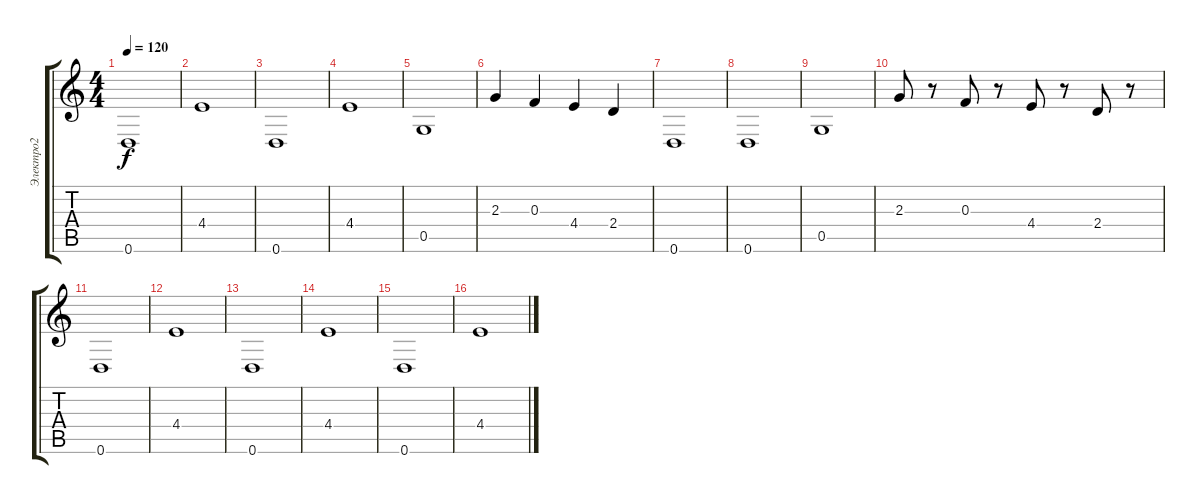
\track ("Электро2" "Электро2") {instrument electricguitarjazz}
\staff {score tabs}
\tuning (D4 A3 F3 C3 G2 D2) {hide}
\ts (4 4)
\tempo 120
\clef g2
\ks c
0.6.1{dy f instrument electricguitarjazz} |
4.4.1 |
0.6.1 |
4.4.1 |
0.5.1 |
2.3.4 0.3.4 4.4.4 2.4.4 |
0.6.1 |
0.6.1 |
0.5.1 |
2.3.8 r.8 0.3.8 r.8 4.4.8 r.8 2.4.8 r.8 |
0.6.1 |
4.4.1 |
0.6.1 |
4.4.1 |
0.6.1 |
4.4.1
